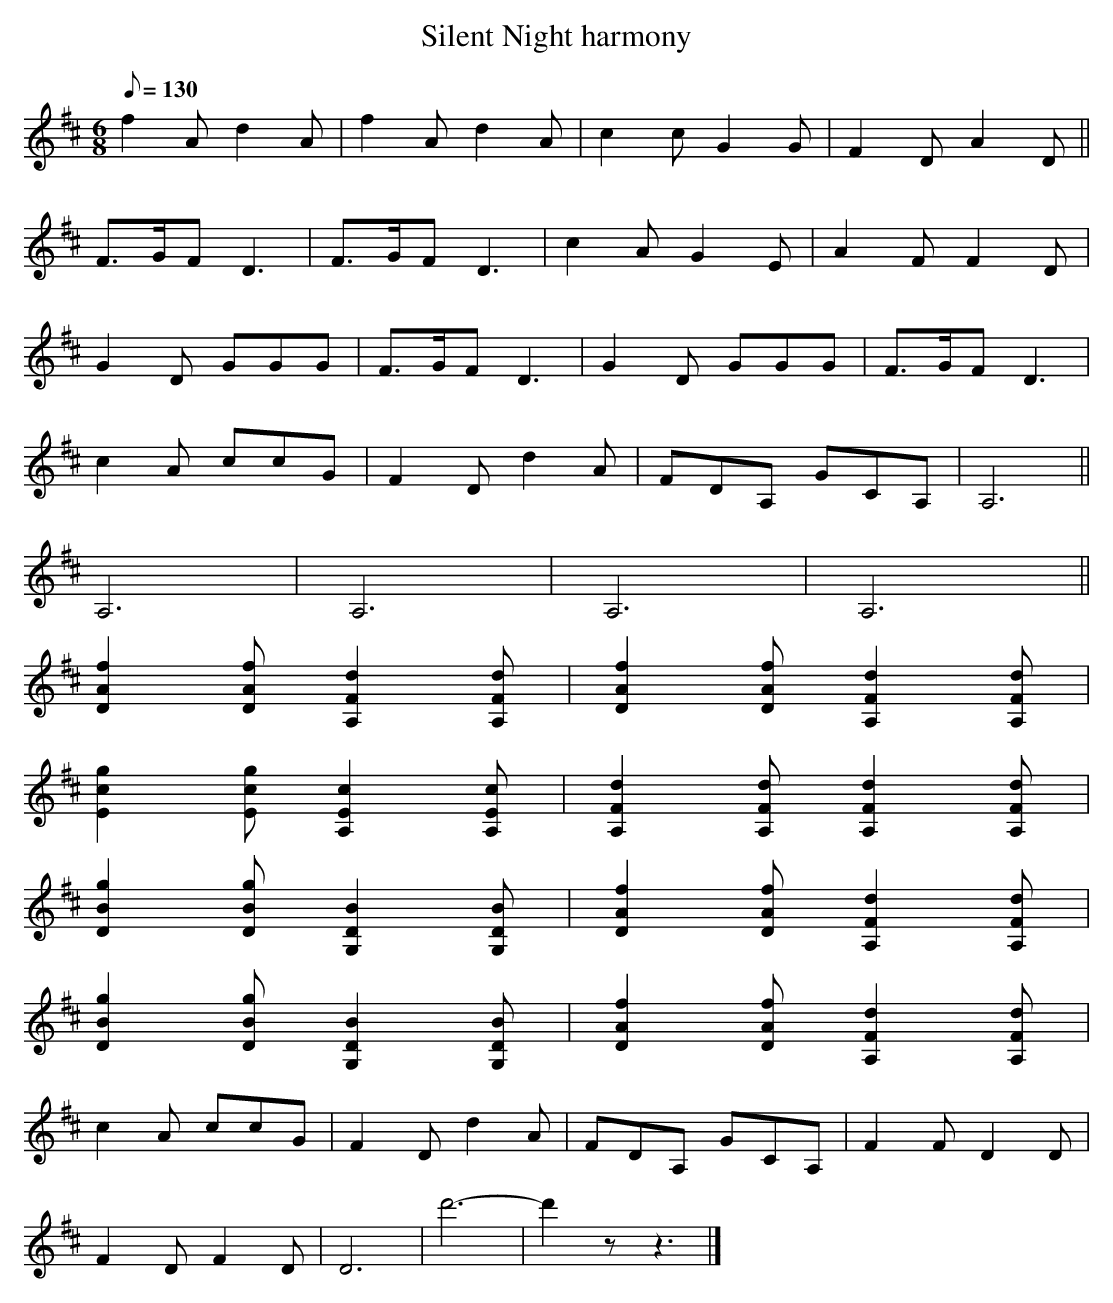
X:1
T:Silent Night harmony
M:6/8
L:1/8
Q:130
K:D
f2A d2A | f2A d2A | c2c G2G | F2D A2D ||
F>GF D3  | F>GF D3  | c2A G2E | A2F F2D |
G2D  GGG | F>GF D3  | G2D  GGG | F>GF D3  |
c2A  ccG | F2D  d2A | FDA, GCA, | A,6    ||
A,6      | A,6      | A,6      | A,6     ||
[D2A2f2][DAf] [A,2F2d2][A,Fd] | [D2A2f2][DAf] [A,2F2d2][A,Fd] |
[E2c2g2][Ecg] [A,2E2c2][A,Ec] | [A,2F2d2][A,Fd] [A,2F2d2][A,Fd] |
[D2B2g2][DBg] [G,2D2B2][G,DB] | [D2A2f2][DAf] [A,2F2d2][A,Fd] |
[D2B2g2][DBg] [G,2D2B2][G,DB] | [D2A2f2][DAf] [A,2F2d2][A,Fd] |
c2A  ccG | F2D  d2A | FDA, GCA, | F2F D2D |
F2D F2D | D6 | d'6- | d'2 z z3 |]
